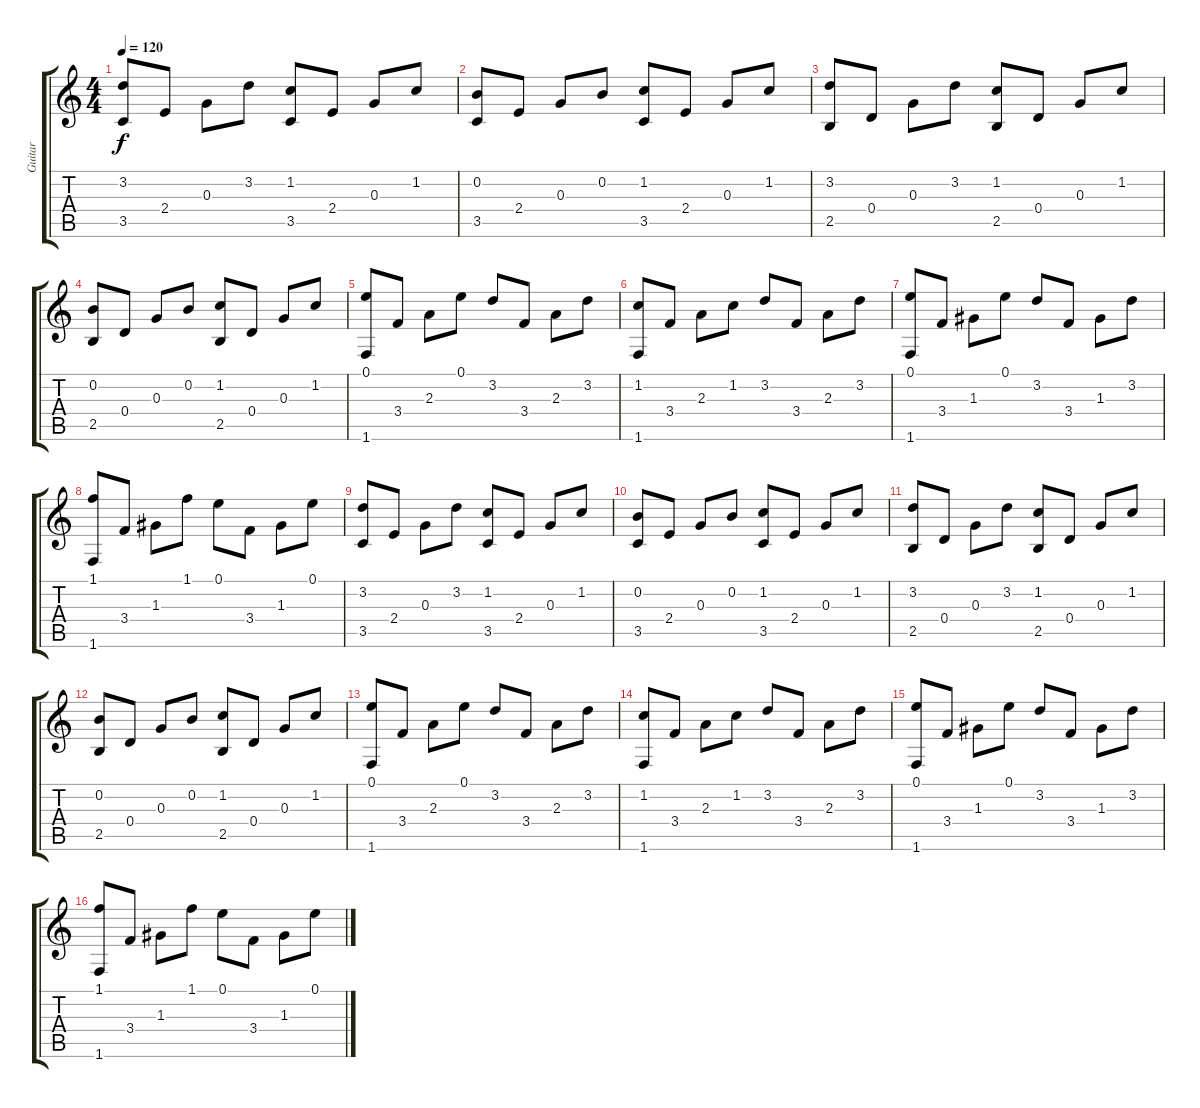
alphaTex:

\track ("Guitar" "Guitar") {solo instrument acousticguitarsteel}
\staff {score tabs}
\tuning (E4 B3 G3 D3 A2 E2) {hide}
\ts (4 4)
\tempo 120
\clef g2
\ks c
(3.2 3.5).8{dy f} 2.4.8 0.3.8 3.2.8 (1.2 3.5).8 2.4.8 0.3.8 1.2.8 |
(0.2 3.5).8 2.4.8 0.3.8 0.2.8 (1.2 3.5).8 2.4.8 0.3.8 1.2.8 |
(3.2 2.5).8 0.4.8 0.3.8 3.2.8 (1.2 2.5).8 0.4.8 0.3.8 1.2.8 |
(0.2 2.5).8 0.4.8 0.3.8 0.2.8 (1.2 2.5).8 0.4.8 0.3.8 1.2.8 |
(0.1 1.6).8 3.4.8 2.3.8 0.1.8 3.2.8 3.4.8 2.3.8 3.2.8 |
(1.2 1.6).8 3.4.8 2.3.8 1.2.8 3.2.8 3.4.8 2.3.8 3.2.8 |
(0.1 1.6).8 3.4.8 1.3.8 0.1.8 3.2.8 3.4.8 1.3.8 3.2.8 |
(1.1 1.6).8 3.4.8 1.3.8 1.1.8 0.1.8 3.4.8 1.3.8 0.1.8 |
(3.2 3.5).8 2.4.8 0.3.8 3.2.8 (1.2 3.5).8 2.4.8 0.3.8 1.2.8 |
(0.2 3.5).8 2.4.8 0.3.8 0.2.8 (1.2 3.5).8 2.4.8 0.3.8 1.2.8 |
(3.2 2.5).8 0.4.8 0.3.8 3.2.8 (1.2 2.5).8 0.4.8 0.3.8 1.2.8 |
(0.2 2.5).8 0.4.8 0.3.8 0.2.8 (1.2 2.5).8 0.4.8 0.3.8 1.2.8 |
(0.1 1.6).8 3.4.8 2.3.8 0.1.8 3.2.8 3.4.8 2.3.8 3.2.8 |
(1.2 1.6).8 3.4.8 2.3.8 1.2.8 3.2.8 3.4.8 2.3.8 3.2.8 |
(0.1 1.6).8 3.4.8 1.3.8 0.1.8 3.2.8 3.4.8 1.3.8 3.2.8 |
(1.1 1.6).8 3.4.8 1.3.8 1.1.8 0.1.8 3.4.8 1.3.8 0.1.8
